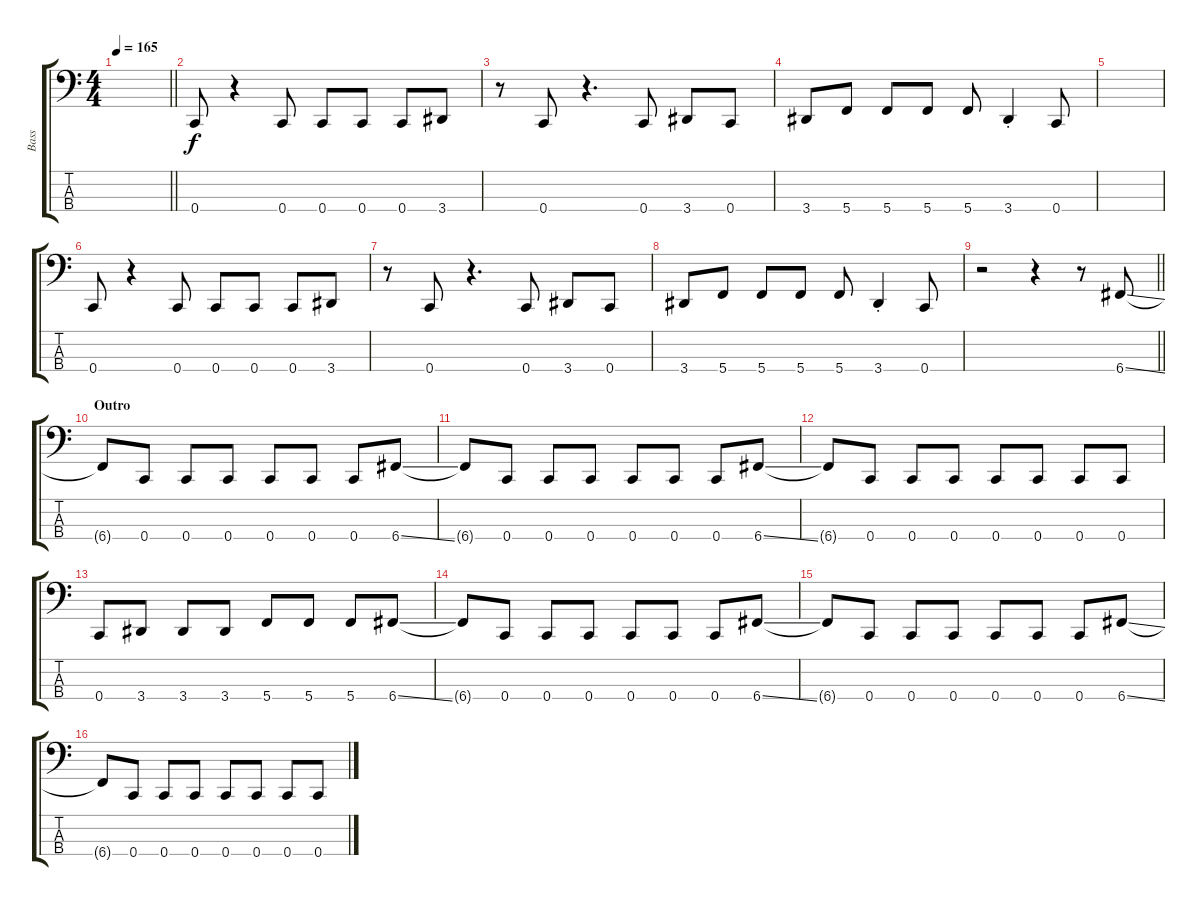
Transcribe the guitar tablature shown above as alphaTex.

\track ("Bass" "Bass") {instrument electricbasspick}
\staff {score tabs}
\tuning (F2 C2 G1 C1) {hide}
\ts (4 4)
\tempo 165
\clef f4
\barLineRight lightlight
\ks c
|
0.4.8 r.4 0.4.8 0.4.8 0.4.8 0.4.8 3.4.8 |
r.8 0.4.8 r.4{d} 0.4.8 3.4.8 0.4.8 |
3.4.8 5.4.8 5.4.8 5.4.8 5.4.8 3.4{st}.4 0.4.8 |
|
0.4.8 r.4 0.4.8 0.4.8 0.4.8 0.4.8 3.4.8 |
r.8 0.4.8 r.4{d} 0.4.8 3.4.8 0.4.8 |
3.4.8 5.4.8 5.4.8 5.4.8 5.4.8 3.4{st}.4 0.4.8 |
\barLineRight lightlight
r.2 r.4 r.8 6.4{ss}.8 |
\section ("" "Outro")
6.4{t}.8 0.4.8 0.4.8 0.4.8 0.4.8 0.4.8 0.4.8 6.4{ss}.8 |
6.4{t}.8 0.4.8 0.4.8 0.4.8 0.4.8 0.4.8 0.4.8 6.4{ss}.8 |
6.4{t}.8 0.4.8 0.4.8 0.4.8 0.4.8 0.4.8 0.4.8 0.4.8 |
0.4.8 3.4.8 3.4.8 3.4.8 5.4.8 5.4.8 5.4.8 6.4{ss}.8 |
6.4{t}.8 0.4.8 0.4.8 0.4.8 0.4.8 0.4.8 0.4.8 6.4{ss}.8 |
6.4{t}.8 0.4.8 0.4.8 0.4.8 0.4.8 0.4.8 0.4.8 6.4{ss}.8 |
6.4{t}.8 0.4.8 0.4.8 0.4.8 0.4.8 0.4.8 0.4.8 0.4.8
